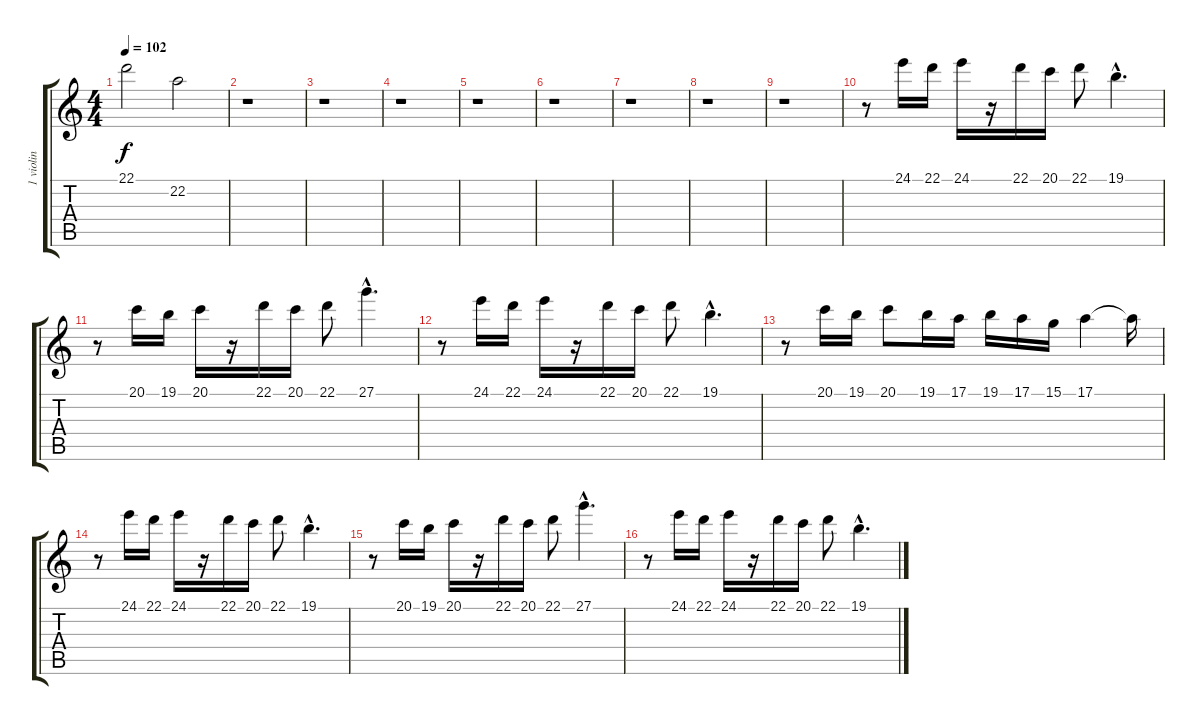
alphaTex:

\track ("1 violin" "1 violin") {instrument stringensemble1}
\staff {score tabs}
\tuning (E4 B3 G3 D3 A2 E2) {hide}
\ts (4 4)
\tempo 102
\clef g2
\ks c
22.1{t}.2{dy f} 22.2.2 |
r.1 |
r.1 |
r.1 |
r.1 |
r.1 |
r.1 |
r.1 |
r.1 |
r.8 24.1.16 22.1.16 24.1.16 r.16 22.1.16 20.1.16 22.1.8 19.1{hac}.4{d} |
r.8 20.1.16 19.1.16 20.1.16 r.16 22.1.16 20.1.16 22.1.8 27.1{hac}.4{d} |
r.8 24.1.16 22.1.16 24.1.16 r.16 22.1.16 20.1.16 22.1.8 19.1{hac}.4{d} |
r.8 20.1.16 19.1.16 20.1.8 19.1.16 17.1.16 19.1.16 17.1.16 15.1.16 17.1.4 17.1{t}.16 |
r.8 24.1.16 22.1.16 24.1.16 r.16 22.1.16 20.1.16 22.1.8 19.1{hac}.4{d} |
r.8 20.1.16 19.1.16 20.1.16 r.16 22.1.16 20.1.16 22.1.8 27.1{hac}.4{d} |
r.8 24.1.16 22.1.16 24.1.16 r.16 22.1.16 20.1.16 22.1.8 19.1{hac}.4{d}
